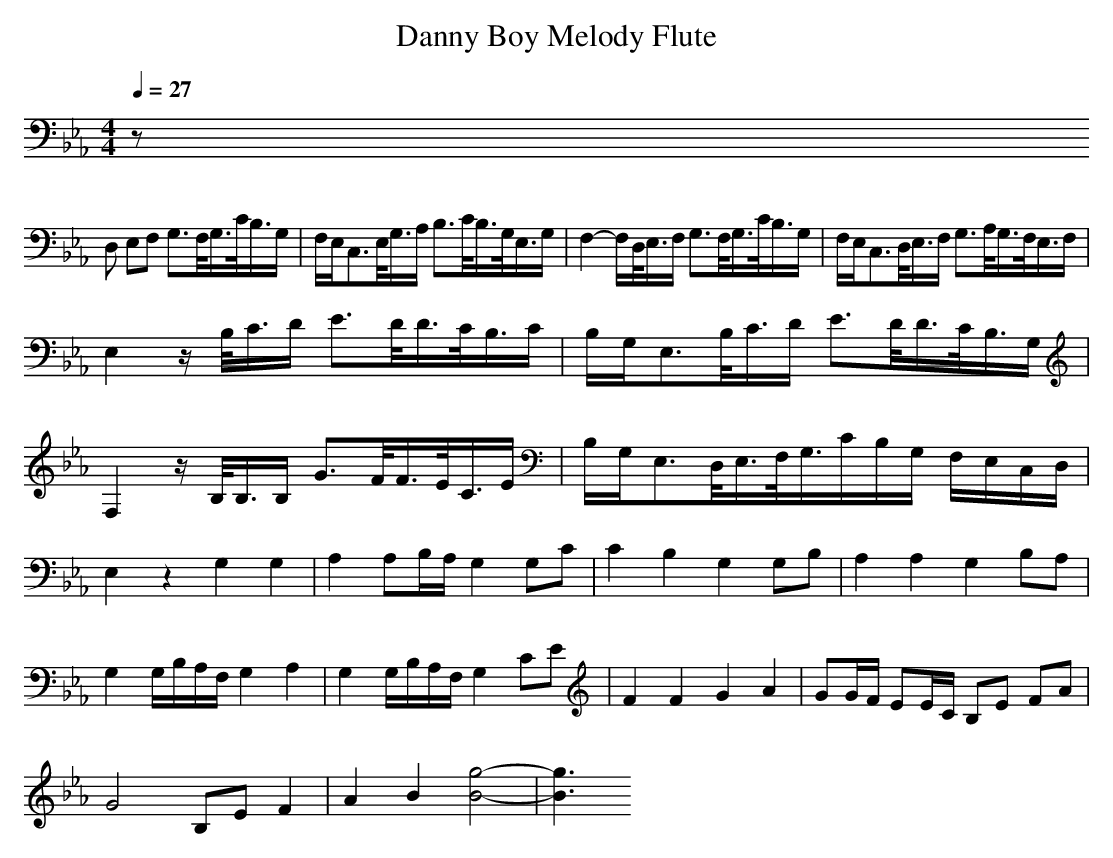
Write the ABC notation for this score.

X:1
T:Danny Boy Melody Flute
M:4/4
L:1/8
Q:1/4=27
K:Eb
V:1
z
D, E,F, G,3/2F,/2<G,/2C/2<B,/2G,/2|F,/2E,<C,E,/2<G,/2A,/2 B,3/2C/2<B,/2G,/2<E,/2G,/2|F,2- F,/2D,/2<E,/2F,/2 G,3/2F,/2<G,/2C/2<B,/2G,/2|F,/2E,<C,D,/2<E,/2F,/2 G,3/2A,/2<G,/2F,/2<E,/2F,/2|
E,2 z/2B,/2<C/2D/2 E3/2D/2<D/2C/2<B,/2C/2|B,/2G,<E,B,/2<C/2D/2 E3/2D/2<D/2C/2<B,/2G,/2|F,2 z/2B,/2<B,/2B,/2 G3/2F/2<F/2E/2<C/2E/2|B,/2G,<E,D,/2<E,/2F,/2<G,/2C/2B,/2G,/2 F,/2E,/2C,/2D,/2|
E,2 z2 G,2 G,2|A,2 A,B,/2A,/2 G,2 G,C|C2 B,2 G,2 G,B,|A,2 A,2 G,2 B,A,|
G,2 G,/2B,/2A,/2F,/2 G,2 A,2|G,2 G,/2B,/2A,/2F,/2 G,2 CE|F2 F2 G2 A2|GG/2F/2 EE/2C/2 B,E FA|
G4 B,E F2|A2 B2 [g4-B4-]|[g3B3]
